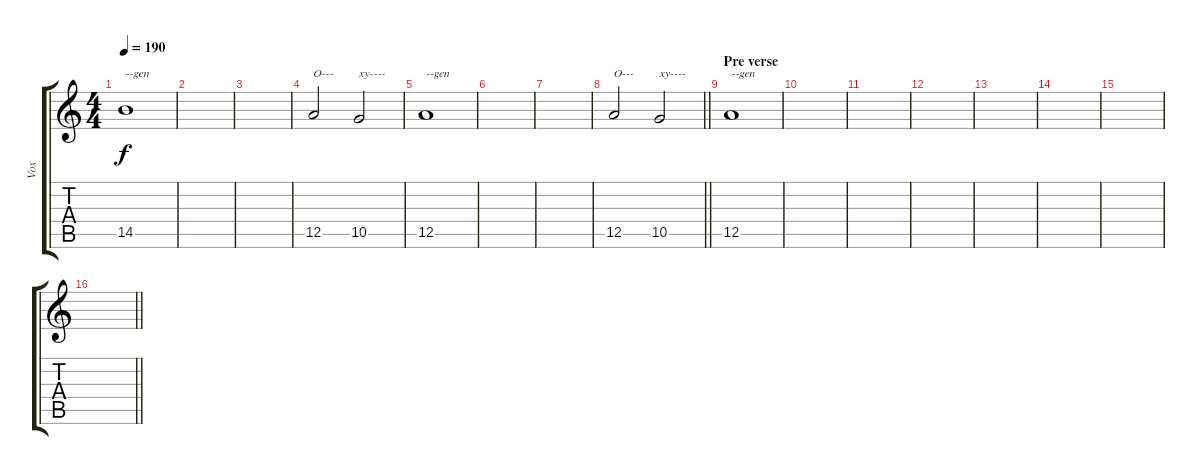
\track ("Vox" "Vox") {instrument distortionguitar}
\staff {score tabs}
\tuning (E4 B3 G3 D3 A2 E2) {hide}
\ts (4 4)
\tempo 190
\clef g2
\ks c
14.5.1{txt "--gen" dy f} |
|
|
12.5.2{txt "O---"} 10.5.2{txt "xy----"} |
12.5.1{txt "--gen"} |
|
|
\barLineRight lightlight
12.5.2{txt "O---"} 10.5.2{txt "xy----"} |
\section ("" "Pre verse")
12.5.1{txt "--gen"} |
|
|
|
|
|
|
\barLineRight lightlight
